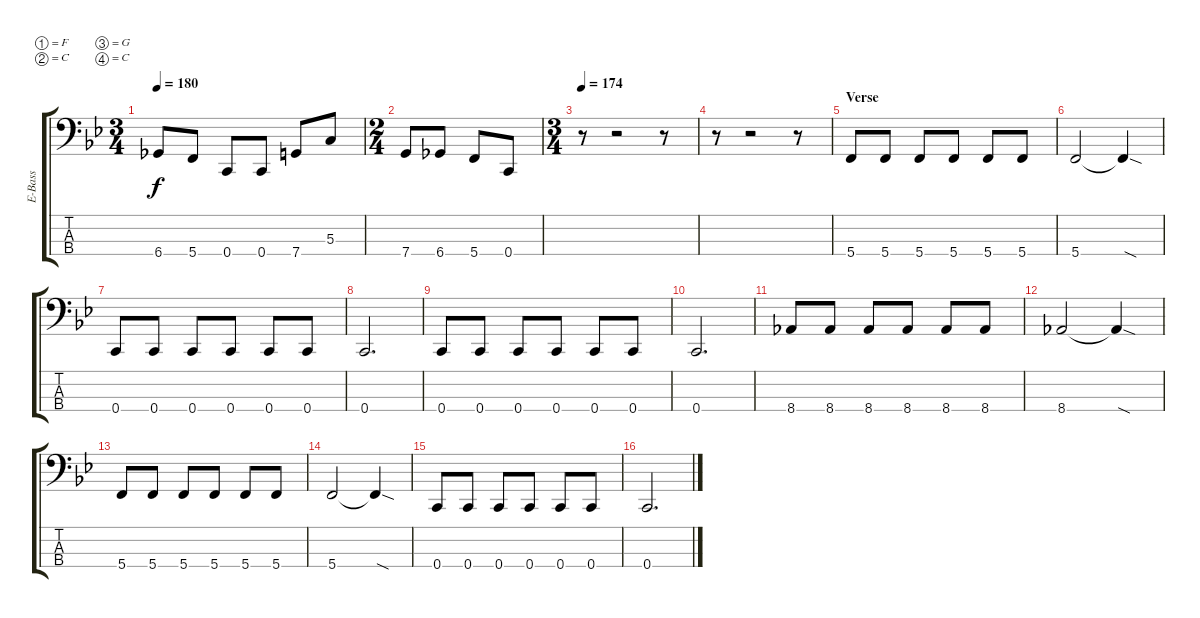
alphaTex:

\bracketExtendMode groupsimilarinstruments
\track ("Mike D'Antonio" "E-Bass") {instrument electricbasspick}
\staff {score tabs}
\tuning (F2 C2 G1 C1)
\ts (3 4)
\tempo 180
\clef f4
\ks bb
6.4{acc b}.8{dy f} 5.4{acc forcenatural}.8 0.4{acc forcenatural}.8 0.4{acc forcenatural}.8 7.4{acc forcenatural}.8 5.3{acc forcenatural}.8 |
\ts (2 4)
\beaming (8 2 2)
7.4{acc forcenatural}.8 6.4{acc b}.8 5.4{acc forcenatural}.8 0.4{acc forcenatural}.8 |
\ts (3 4)
\beaming (8 2 2 2)
\tempo 174
r.8 r.2 r.8 |
r.8 r.2 r.8 |
\section ("" "Verse ")
5.4{acc forcenatural}.8 5.4{acc forcenatural}.8 5.4{acc forcenatural}.8 5.4{acc forcenatural}.8 5.4{acc forcenatural}.8 5.4{acc forcenatural}.8 |
5.4{acc forcenatural}.2 5.4{sod t acc forcenatural}.4 |
0.4{acc forcenatural}.8 0.4{acc forcenatural}.8 0.4{acc forcenatural}.8 0.4{acc forcenatural}.8 0.4{acc forcenatural}.8 0.4{acc forcenatural}.8 |
0.4{acc forcenatural}.2{d} |
0.4{acc forcenatural}.8 0.4{acc forcenatural}.8 0.4{acc forcenatural}.8 0.4{acc forcenatural}.8 0.4{acc forcenatural}.8 0.4{acc forcenatural}.8 |
0.4{acc forcenatural}.2{d} |
8.4{acc b}.8 8.4{acc b}.8 8.4{acc b}.8 8.4{acc b}.8 8.4{acc b}.8 8.4{acc b}.8 |
8.4{acc b}.2 8.4{sod t acc b}.4 |
5.4{acc forcenatural}.8 5.4{acc forcenatural}.8 5.4{acc forcenatural}.8 5.4{acc forcenatural}.8 5.4{acc forcenatural}.8 5.4{acc forcenatural}.8 |
5.4{acc forcenatural}.2 5.4{sod t acc forcenatural}.4 |
0.4{acc forcenatural}.8 0.4{acc forcenatural}.8 0.4{acc forcenatural}.8 0.4{acc forcenatural}.8 0.4{acc forcenatural}.8 0.4{acc forcenatural}.8 |
0.4{acc forcenatural}.2{d}
